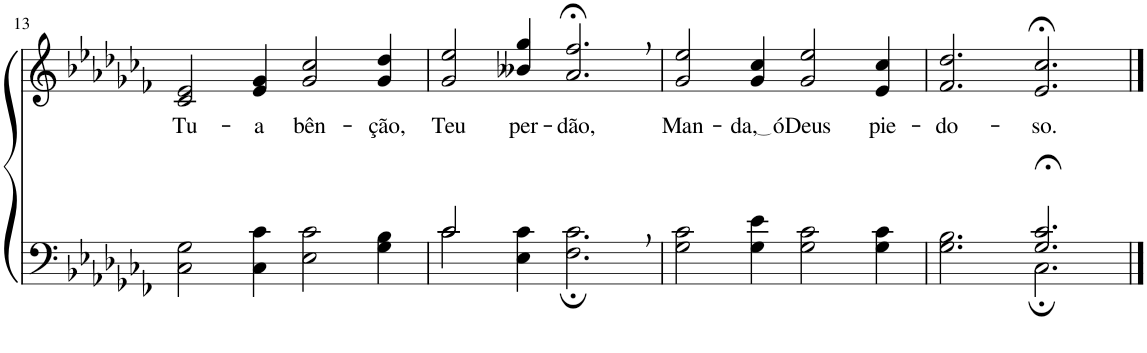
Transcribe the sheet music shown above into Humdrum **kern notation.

**kern	**kern	**text
*part2	*part1	*part1
*staff2	*staff1	*staff1
*I"Parte III e IV	*I"Parte I e II	*
!!LO:PB:g=z
*clefF4	*clefG2	*
*Trd2c3	*Trd2c3	*
*k[b-e-a-d-g-c-f-]	*k[b-e-a-d-g-c-f-]	*
*M6/4	*M6/4	*
=13	=13	=13
!	!	!LO:LY:b
2C-\ 2G-\	2c-/ 2e-/	Tu-
!	!	!LO:LY:b
4C-\ 4c-\	4e-/ 4g-/	-a
!	!	!LO:LY:b
2E-\ 2c-\	2g-/ 2cc-/	bên-
!	!	!LO:LY:b
4G-\ 4B-\	4g-/ 4dd-/	-ção,
=14	=14	=14
*^	*	*
!	!	!	!LO:LY:b
2c-/	2c-\	2g-/ 2ee-/	Teu
!	!	!	!LO:LY:b
1ryy	4E-\ 4c-\	4b--X/ 4gg-/	per-
!	!	!	!LO:LY:b
.	2.F-\; 2.c-\;	2.a-/;<, 2.ff-/;<,	-dão,
=15	=15	=15	=15
!	!	!	!LO:LY:b
*v	*v	*	*
2G-\ 2c-\	2g-/ 2ee-/	Man-
!	!	!LO:LY:b
4G-\ 4e-\	4g-/ 4cc-/	da, ó
!	!	!LO:LY:b
2G-\ 2c-\	2g-/ 2ee-/	Deus
!	!	!LO:LY:b
4G-\ 4c-\	4e-/ 4cc-/	pie-
=16	=16	=16
*^	*	*
!	!	!	!LO:LY:b
2.ryy	2.G-\ 2.B-\	2.f-/ 2.dd-/	-do-
!	!	!	!LO:LY:b
2.G-/;< 2.c-/;<	2.C-;\	2.e-/;< 2.cc-/;<	-so.
*v	*v	*	*
==	==	==
*-	*-	*-
